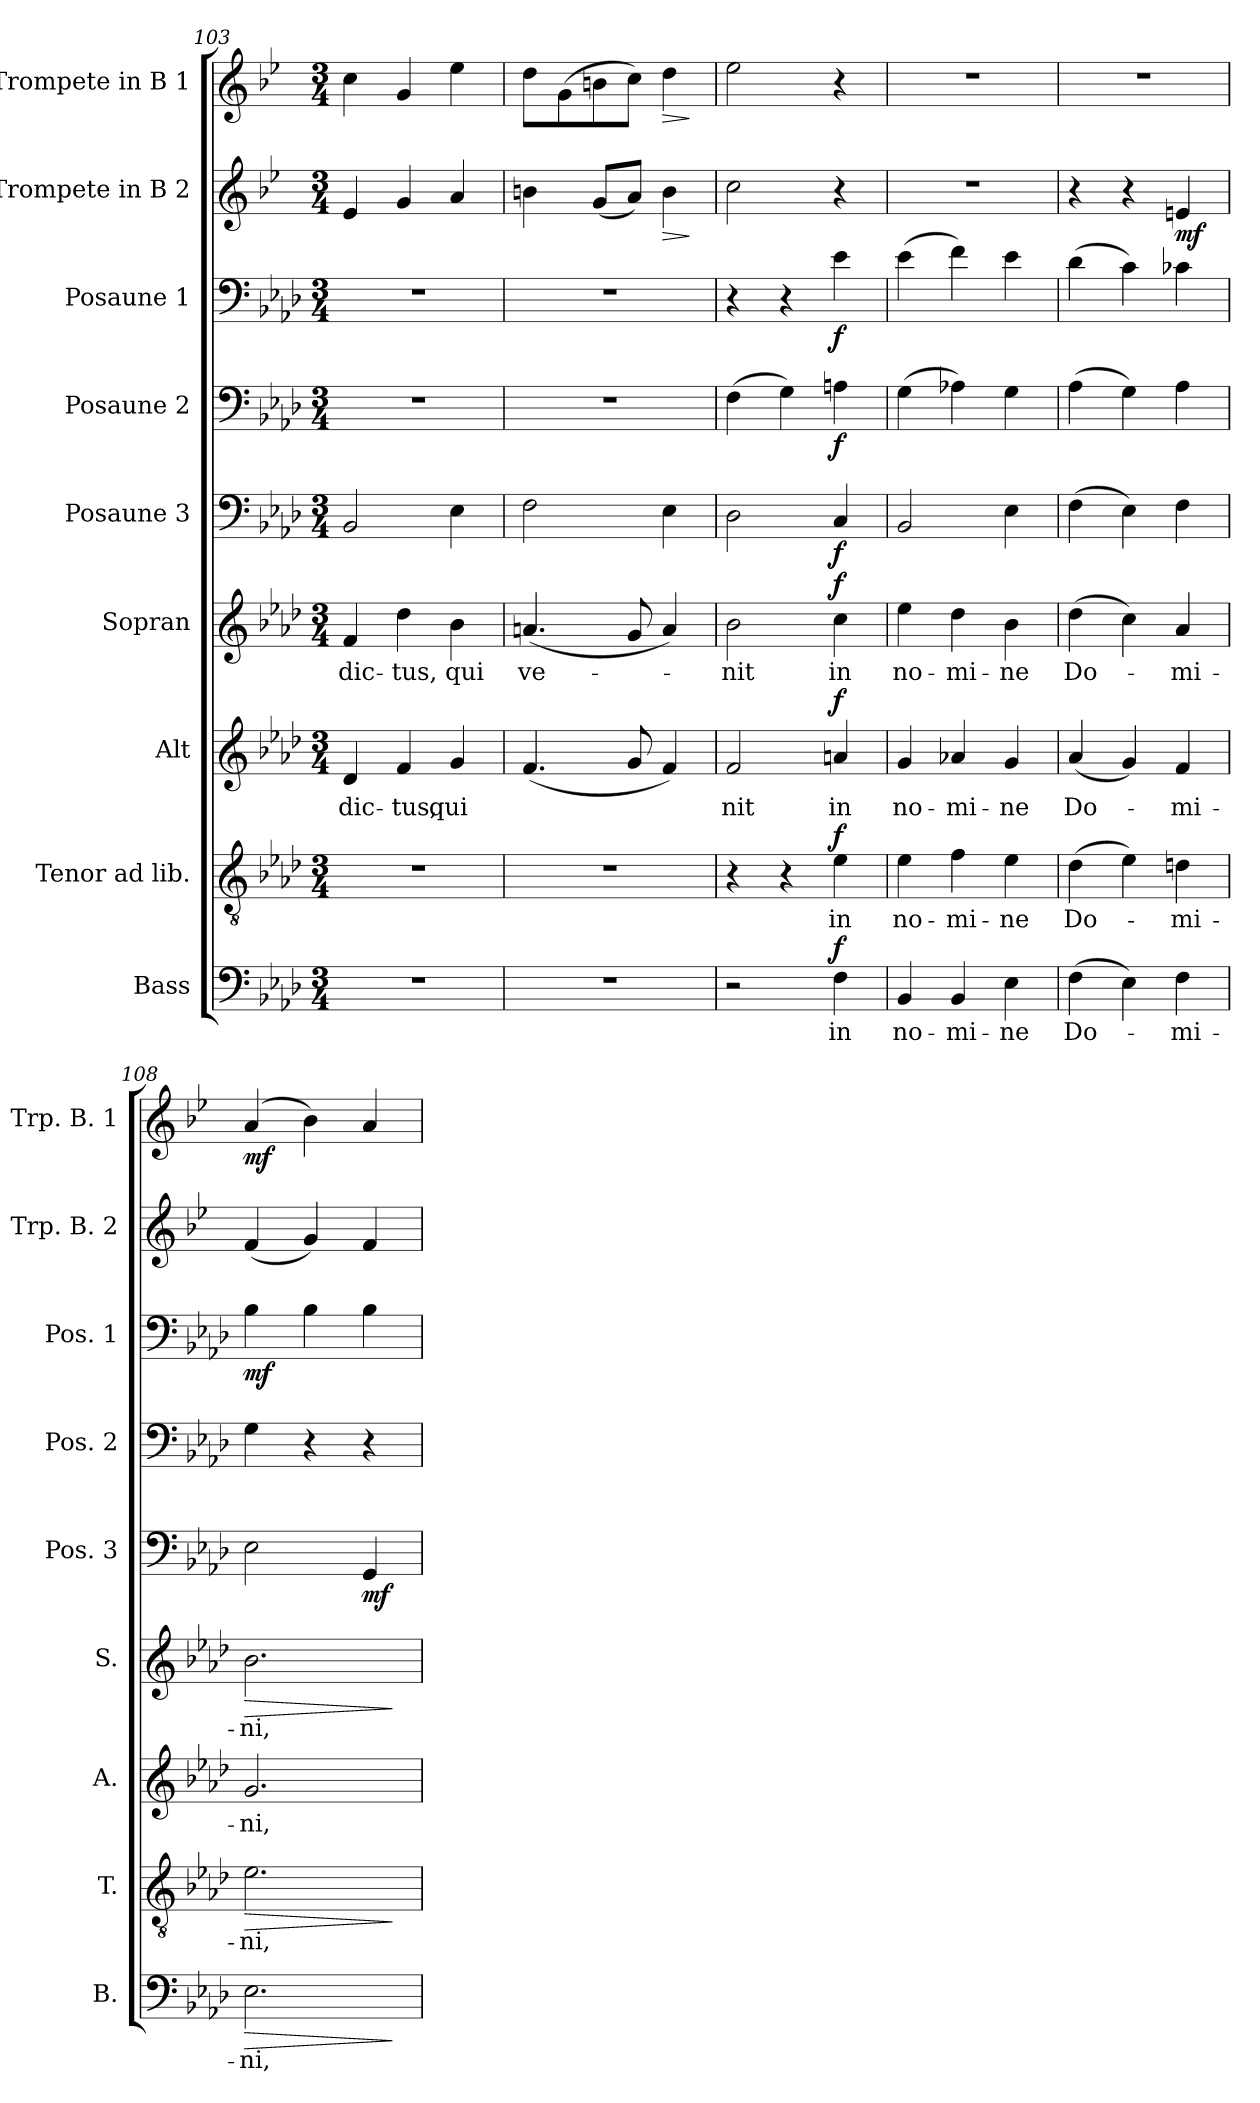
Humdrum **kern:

**kern	**text	**dynam	**kern	**text	**dynam	**kern	**text	**dynam	**kern	**text	**dynam	**kern	**dynam	**kern	**dynam	**kern	**dynam	**kern	**dynam	**kern	**dynam
*part9	*part9	*part9	*part8	*part8	*part8	*part7	*part7	*part7	*part6	*part6	*part6	*part5	*part5	*part4	*part4	*part3	*part3	*part2	*part2	*part1	*part1
*staff9	*staff9	*staff9	*staff8	*staff8	*staff8	*staff7	*staff7	*staff7	*staff6	*staff6	*staff6	*staff5	*staff5	*staff4	*staff4	*staff3	*staff3	*staff2	*staff2	*staff1	*staff1
*I"Bass	*	*	*I"Tenor ad lib.	*	*	*I"Alt	*	*	*I"Sopran	*	*	*I"Posaune 3	*	*I"Posaune 2	*	*I"Posaune 1	*	*I"Trompete in B 2	*	*I"Trompete in B 1	*
*I'B.	*	*	*I'T.	*	*	*I'A.	*	*	*I'S.	*	*	*I'Pos. 3	*	*I'Pos. 2	*	*I'Pos. 1	*	*I'Trp. B. 2	*	*I'Trp. B. 1	*
*clefF4	*	*	*clefGv2	*	*	*clefG2	*	*	*clefG2	*	*	*clefF4	*	*clefF4	*	*clefF4	*	*clefG2	*	*clefG2	*
*	*	*	*	*	*	*	*	*	*	*	*	*	*	*	*	*	*	*ITrd1c2	*	*ITrd1c2	*
*k[b-e-a-d-]	*	*	*k[b-e-a-d-]	*	*	*k[b-e-a-d-]	*	*	*k[b-e-a-d-]	*	*	*k[b-e-a-d-]	*	*k[b-e-a-d-]	*	*k[b-e-a-d-]	*	*k[b-e-a-d-]	*	*k[b-e-a-d-]	*
*A-:	*	*	*A-:	*	*	*A-:	*	*	*A-:	*	*	*A-:	*	*A-:	*	*A-:	*	*A-:	*	*A-:	*
*M3/4	*	*	*M3/4	*	*	*M3/4	*	*	*M3/4	*	*	*M3/4	*	*M3/4	*	*M3/4	*	*M3/4	*	*M3/4	*
=103	=103	=103	=103	=103	=103	=103	=103	=103	=103	=103	=103	=103	=103	=103	=103	=103	=103	=103	=103	=103	=103
!	!	!	!	!	!	!	!LO:LY:b	!	!	!LO:LY:b	!	!	!	!	!	!	!	!	!	!	!
2.r	.	.	2.r	.	.	4d-/	-dic-	.	4f/	-dic-	.	2BB-/	.	2.r	.	2.r	.	4d-/	.	4b-\	.
!	!	!	!	!	!	!	!LO:LY:b	!	!	!LO:LY:b	!	!	!	!	!	!	!	!	!	!	!
.	.	.	.	.	.	4f/	-tus,	.	4dd-\	-tus,	.	.	.	.	.	.	.	4f/	.	4f/	.
!	!	!	!	!	!	!	!LO:LY:b	!	!	!LO:LY:b	!	!	!	!	!	!	!	!	!	!	!
.	.	.	.	.	.	4g/	qui	.	4b-\	qui	.	4E-\	.	.	.	.	.	4g/	.	4dd-\	.
=104	=104	=104	=104	=104	=104	=104	=104	=104	=104	=104	=104	=104	=104	=104	=104	=104	=104	=104	=104	=104	=104
!	!	!	!	!	!	!	!	!	!	!LO:LY:b	!	!	!	!	!	!	!	!	!	!	!
2.r	.	.	2.r	.	.	(<4.f/	.	.	(<4.an/	ve-	.	2F\	.	2.r	.	2.r	.	4an\	.	8cc\L	.
.	.	.	.	.	.	.	.	.	.	.	.	.	.	.	.	.	.	.	.	(>8f\	.
.	.	.	.	.	.	.	.	.	.	.	.	.	.	.	.	.	.	(<8f/L	.	8an\	.
.	.	.	.	.	.	8g/	.	.	8g/	.	.	.	.	.	.	.	.	8g/J)	.	8b-\J)	.
!	!	!	!	!	!	!	!	!	!	!	!	!	!	!	!	!	!	!	!LO:HP:b	!	!LO:HP:b
.	.	.	.	.	.	4f/)	.	.	4a/)	.	.	4E-\	.	.	.	.	.	4a\	>	4cc\	>
.	.	.	.	.	.	.	.	.	.	.	.	.	.	.	.	.	.	.	]	.	]
=105	=105	=105	=105	=105	=105	=105	=105	=105	=105	=105	=105	=105	=105	=105	=105	=105	=105	=105	=105	=105	=105
!	!	!	!	!	!	!	!LO:LY:b	!	!	!LO:LY:b	!	!	!	!	!	!	!	!	!	!	!
2r	.	.	4r	.	.	2f/	nit	.	2b-\	-nit	.	2D-\	.	(>4F\	.	4r	.	2b-\	.	2dd-\	.
.	.	.	4r	.	.	.	.	.	.	.	.	.	.	4G\)	.	4r	.	.	.	.	.
!	!LO:LY:b	!LO:DY:a	!	!LO:LY:b	!LO:DY:a	!	!LO:LY:b	!LO:DY:a	!	!LO:LY:b	!LO:DY:a	!	!LO:DY:b	!	!LO:DY:b	!	!LO:DY:b	!	!	!	!
4F\	in	f	4e-\	in	f	4an/	in	f	4cc\	in	f	4C/	f	4An\	f	4e-\	f	4r	.	4r	.
=106	=106	=106	=106	=106	=106	=106	=106	=106	=106	=106	=106	=106	=106	=106	=106	=106	=106	=106	=106	=106	=106
!	!LO:LY:b	!	!	!LO:LY:b	!	!	!LO:LY:b	!	!	!LO:LY:b	!	!	!	!	!	!	!	!	!	!	!
4BB-/	no-	.	4e-\	no-	.	4g/	no-	.	4ee-\	no-	.	2BB-/	.	(>4G\	.	(>4e-\	.	2.r	.	2.r	.
!	!LO:LY:b	!	!	!LO:LY:b	!	!	!LO:LY:b	!	!	!LO:LY:b	!	!	!	!	!	!	!	!	!	!	!
4BB-/	-mi-	.	4f\	-mi-	.	4a-X/	-mi-	.	4dd-\	-mi-	.	.	.	4A-X\)	.	4f\)	.	.	.	.	.
!	!LO:LY:b	!	!	!LO:LY:b	!	!	!LO:LY:b	!	!	!LO:LY:b	!	!	!	!	!	!	!	!	!	!	!
4E-\	-ne	.	4e-\	-ne	.	4g/	-ne	.	4b-\	-ne	.	4E-\	.	4G\	.	4e-\	.	.	.	.	.
=107	=107	=107	=107	=107	=107	=107	=107	=107	=107	=107	=107	=107	=107	=107	=107	=107	=107	=107	=107	=107	=107
!	!LO:LY:b	!	!	!LO:LY:b	!	!	!LO:LY:b	!	!	!LO:LY:b	!	!	!	!	!	!	!	!	!	!	!
(>4F\	Do-	.	(>4d-\	Do-	.	(<4a-/	Do-	.	(>4dd-\	Do-	.	(>4F\	.	(>4A-\	.	(>4d-\	.	4r	.	2.r	.
4E-\)	.	.	4e-\)	.	.	4g/)	.	.	4cc\)	.	.	4E-\)	.	4G\)	.	4c\)	.	4r	.	.	.
!	!LO:LY:b	!	!	!LO:LY:b	!	!	!LO:LY:b	!	!	!LO:LY:b	!	!	!	!	!	!	!	!	!LO:DY:b	!	!
4F\	-mi-	.	4dn\	-mi-	.	4f/	-mi-	.	4a-/	-mi-	.	4F\	.	4A-\	.	4c-X\	.	4dn/	mf	.	.
=108	=108	=108	=108	=108	=108	=108	=108	=108	=108	=108	=108	=108	=108	=108	=108	=108	=108	=108	=108	=108	=108
!	!LO:LY:b	!LO:HP:b	!	!LO:LY:b	!LO:HP:b	!	!LO:LY:b	!	!	!LO:LY:b	!LO:HP:b	!	!	!	!	!	!LO:DY:b	!	!	!	!LO:DY:b
2.E-\	-ni,	>	2.e-\	-ni,	>	2.g/	-ni,	.	2.b-\	-ni,	>	2E-\	.	4G\	.	4B-\	mf	(<4e-/	.	(4g/	mf
.	.	.	.	.	.	.	.	.	.	.	.	.	.	4r	.	4B-\	.	4f/)	.	4a-\)	.
!	!	!	!	!	!	!	!	!	!	!	!	!	!LO:DY:b	!	!	!	!	!	!	!	!
.	.	.	.	.	.	.	.	.	.	.	.	4GG/	mf	4r	.	4B-\	.	4e-/	.	4g/	.
.	.	]	.	.	]	.	.	.	.	.	]	.	.	.	.	.	.	.	.	.	.
=	=	=	=	=	=	=	=	=	=	=	=	=	=	=	=	=	=	=	=	=	=
*-	*-	*-	*-	*-	*-	*-	*-	*-	*-	*-	*-	*-	*-	*-	*-	*-	*-	*-	*-	*-	*-
